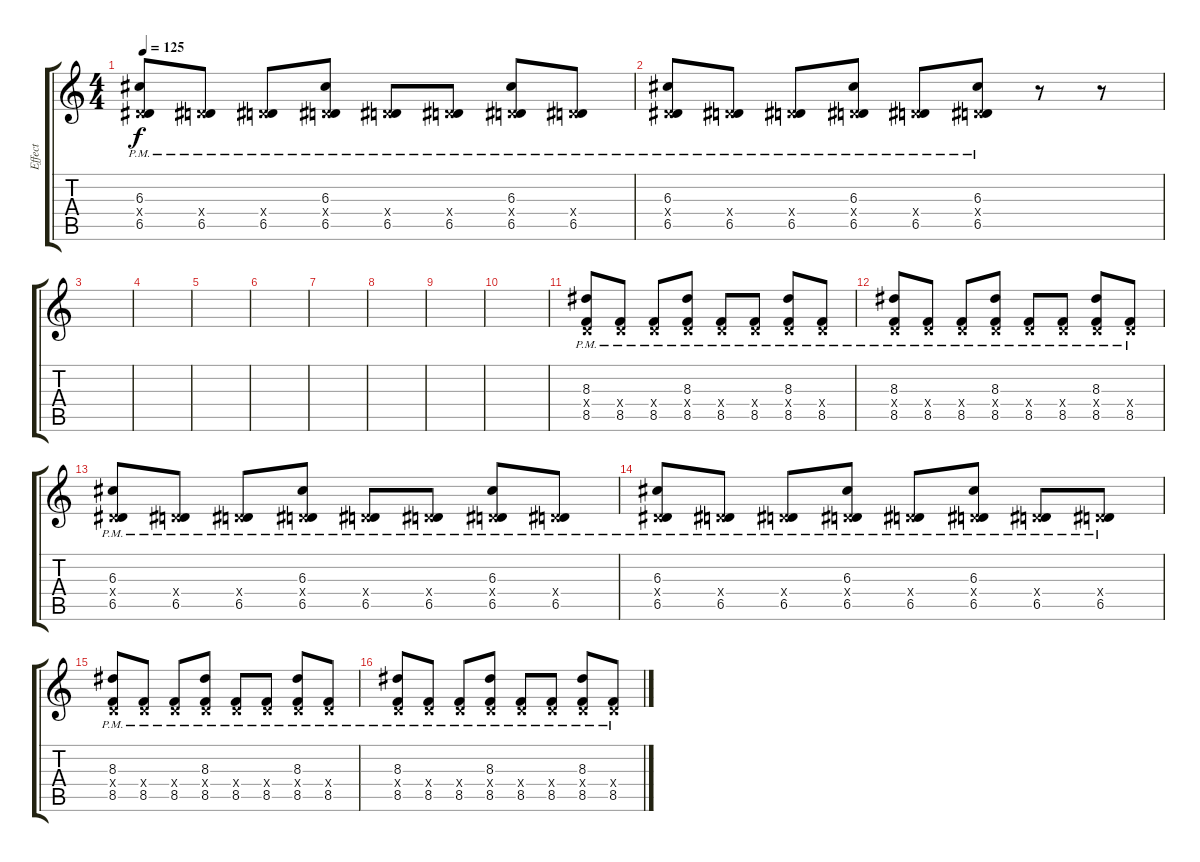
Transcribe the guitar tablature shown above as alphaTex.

\track ("Effect" "Effect") {instrument electricguitarjazz}
\staff {score tabs}
\tuning (E4 B3 G3 D3 A2 E2) {hide}
\ts (4 4)
\tempo 125
\clef g2
\ks c
(6.3{pm} 0.4{x} 6.5{pm}).8{dy f} (0.4{x} 6.5{pm}).8 (0.4{x} 6.5{pm}).8 (6.3{pm} 0.4{x} 6.5{pm}).8 (0.4{x} 6.5{pm}).8 (0.4{x} 6.5{pm}).8 (6.3{pm} 0.4{x} 6.5{pm}).8 (0.4{x} 6.5{pm}).8 |
(6.3{pm} 0.4{x} 6.5{pm}).8 (0.4{x} 6.5{pm}).8 (0.4{x} 6.5{pm}).8 (6.3{pm} 0.4{x} 6.5{pm}).8 (0.4{x} 6.5{pm}).8 (6.3{pm} 0.4{x} 6.5{pm}).8 r.8 r.8 |
|
|
|
|
|
|
|
|
(8.3{pm} 0.4{x} 8.5{pm}).8 (0.4{x} 8.5{pm}).8 (0.4{x} 8.5{pm}).8 (8.3{pm} 0.4{x} 8.5{pm}).8 (0.4{x} 8.5{pm}).8 (0.4{x} 8.5{pm}).8 (8.3{pm} 0.4{x} 8.5{pm}).8 (0.4{x} 8.5{pm}).8 |
(8.3{pm} 0.4{x} 8.5{pm}).8 (0.4{x} 8.5{pm}).8 (0.4{x} 8.5{pm}).8 (8.3{pm} 0.4{x} 8.5{pm}).8 (0.4{x} 8.5{pm}).8 (0.4{x} 8.5{pm}).8 (8.3{pm} 0.4{x} 8.5{pm}).8 (0.4{x} 8.5{pm}).8 |
(6.3{pm} 0.4{x} 6.5{pm}).8 (0.4{x} 6.5{pm}).8 (0.4{x} 6.5{pm}).8 (6.3{pm} 0.4{x} 6.5{pm}).8 (0.4{x} 6.5{pm}).8 (0.4{x} 6.5{pm}).8 (6.3{pm} 0.4{x} 6.5{pm}).8 (0.4{x} 6.5{pm}).8 |
(6.3{pm} 0.4{x} 6.5{pm}).8 (0.4{x} 6.5{pm}).8 (0.4{x} 6.5{pm}).8 (6.3{pm} 0.4{x} 6.5{pm}).8 (0.4{x} 6.5{pm}).8 (6.3{pm} 0.4{x} 6.5{pm}).8 (0.4{x} 6.5{pm}).8 (0.4{x} 6.5{pm}).8 |
(8.3{pm} 0.4{x} 8.5{pm}).8 (0.4{x} 8.5{pm}).8 (0.4{x} 8.5{pm}).8 (8.3{pm} 0.4{x} 8.5{pm}).8 (0.4{x} 8.5{pm}).8 (0.4{x} 8.5{pm}).8 (8.3{pm} 0.4{x} 8.5{pm}).8 (0.4{x} 8.5{pm}).8 |
(8.3{pm} 0.4{x} 8.5{pm}).8 (0.4{x} 8.5{pm}).8 (0.4{x} 8.5{pm}).8 (8.3{pm} 0.4{x} 8.5{pm}).8 (0.4{x} 8.5{pm}).8 (0.4{x} 8.5{pm}).8 (8.3{pm} 0.4{x} 8.5{pm}).8 (0.4{x} 8.5{pm}).8
